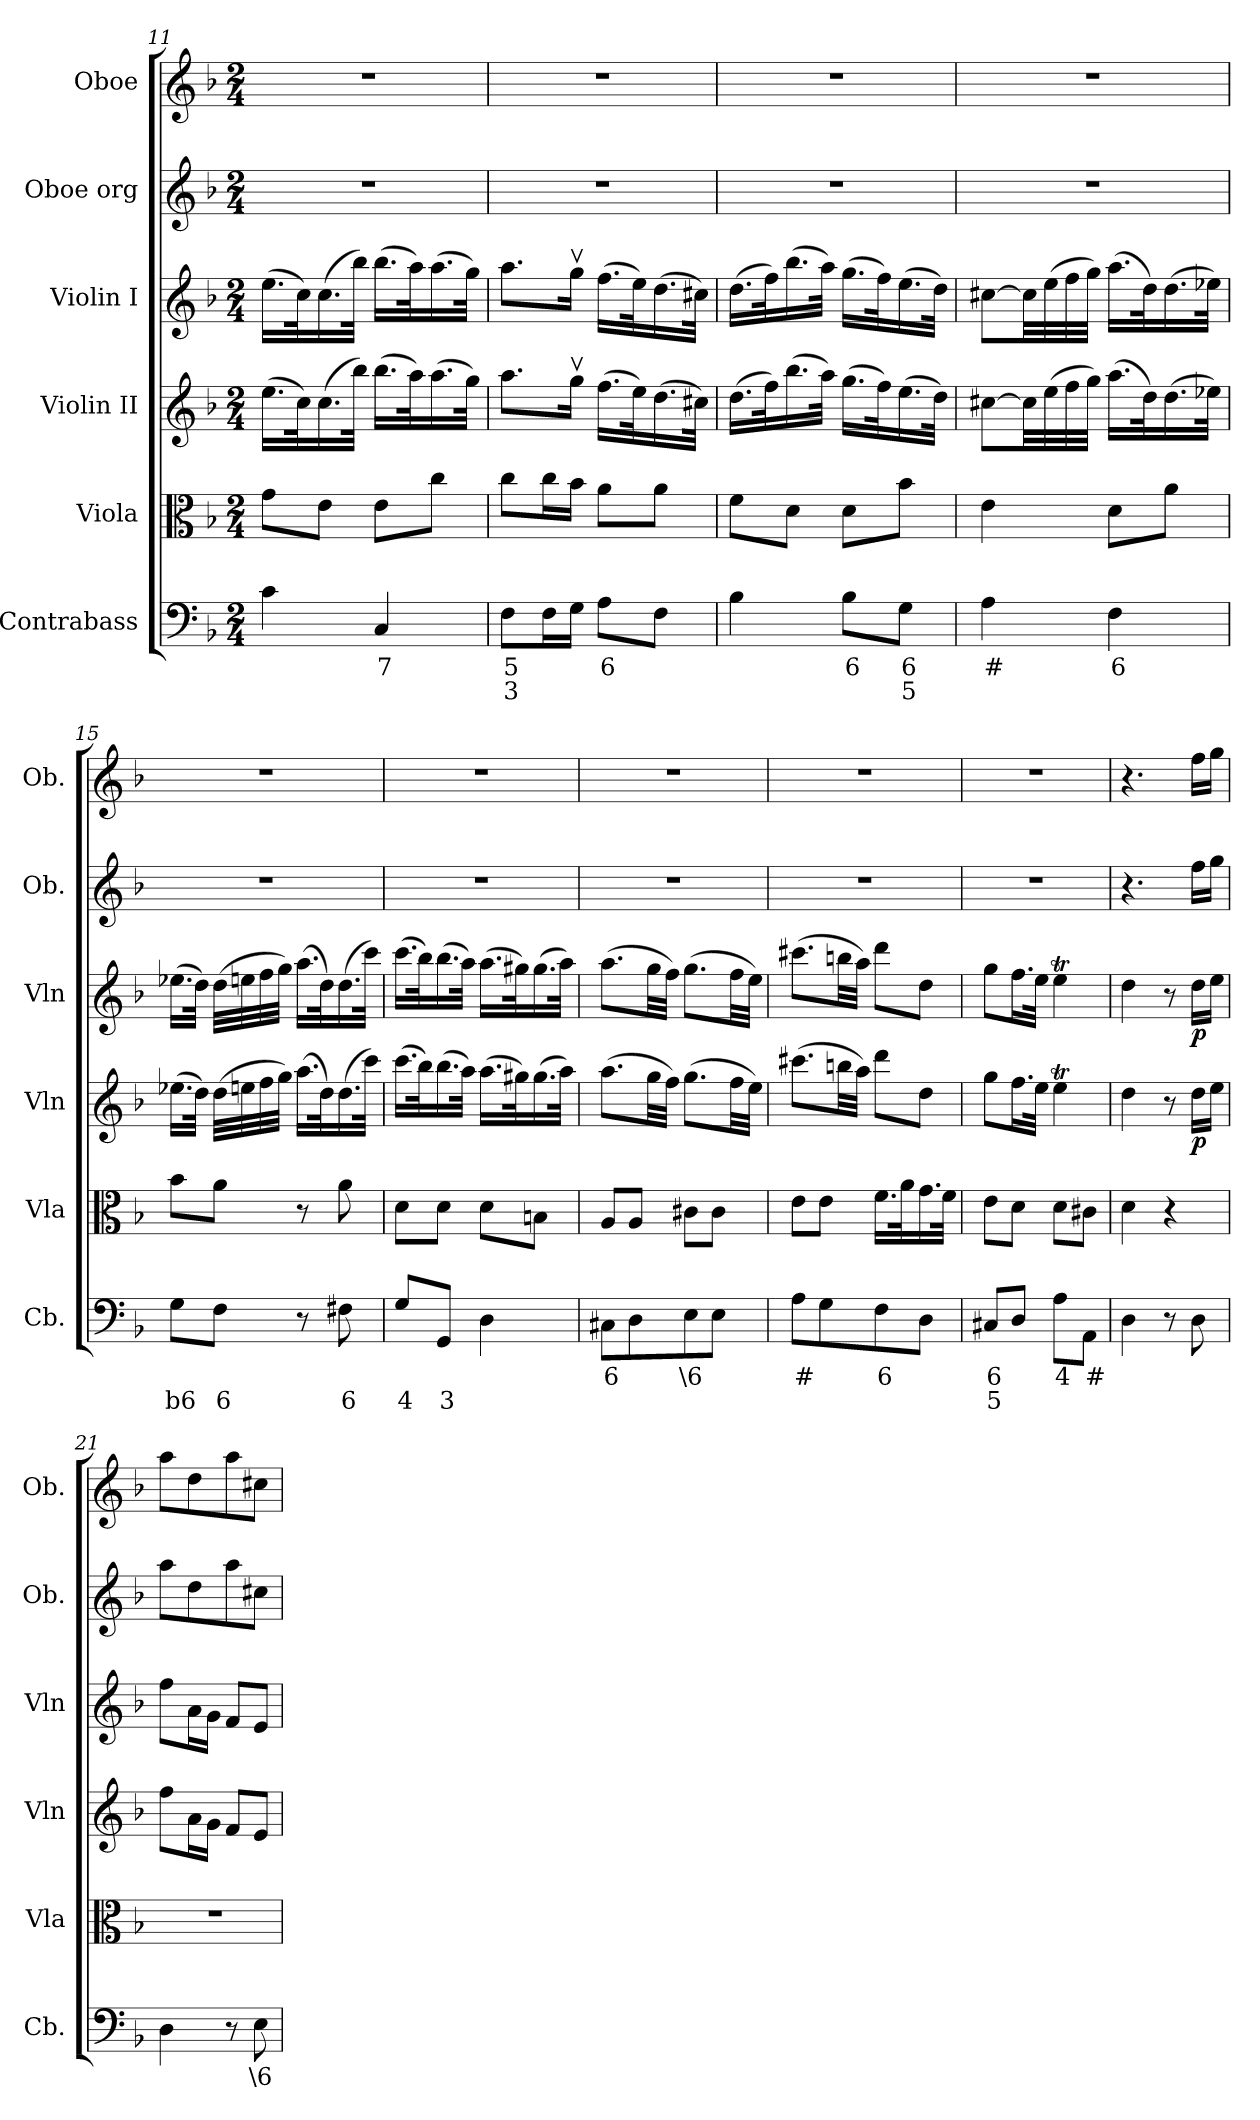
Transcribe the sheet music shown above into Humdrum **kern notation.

**kern	**text	**text	**kern	**kern	**dynam	**kern	**dynam	**kern	**kern
*part6	*part6	*part6	*part5	*part4	*part4	*part3	*part3	*part2	*part1
*staff6	*staff6	*staff6	*staff5	*staff4	*staff4	*staff3	*staff3	*staff2	*staff1
*I"Contrabass	*	*	*I"Viola	*I"Violin II	*	*I"Violin I	*	*I"Oboe org	*I"Oboe
*I'Cb.	*	*	*I'Vla	*I'Vln	*	*I'Vln	*	*I'Ob.	*I'Ob.
*clefF4	*	*	*clefC3	*clefG2	*	*clefG2	*	*clefG2	*clefG2
*ITrd7c12	*	*	*	*	*	*	*	*	*
*k[b-]	*	*	*k[b-]	*k[b-]	*	*k[b-]	*	*k[b-]	*k[b-]
*M2/4	*	*	*M2/4	*M2/4	*	*M2/4	*	*M2/4	*M2/4
=11	=11	=11	=11	=11	=11	=11	=11	=11	=11
4C\	.	.	8g\L	(>16.ee\LL	.	(>16.ee\LL	.	2r	2r
.	.	.	.	32cc\K)	.	32cc\K)	.	.	.
.	.	.	8e\J	(>16.cc\	.	(>16.cc\	.	.	.
.	.	.	.	32bb-\JJk)	.	32bb-\JJk)	.	.	.
4CC/	7	.	8e\L	(>16.bb-\LL	.	(>16.bb-\LL	.	.	.
.	.	.	.	32aa\K)	.	32aa\K)	.	.	.
.	.	.	8cc\J	(>16.aa\	.	(>16.aa\	.	.	.
.	.	.	.	32gg\JJk)	.	32gg\JJk)	.	.	.
=12	=12	=12	=12	=12	=12	=12	=12	=12	=12
8FF\L	5	3	8cc\L	8.aa\L	.	8.aa\L	.	2r	2r
16FF\L	.	.	16cc\L	.	.	.	.	.	.
16GG\JJ	.	.	16b-\JJ	16ggv\Jk	.	16ggv\Jk	.	.	.
8AA\L	6	.	8a\L	(>16.ff\LL	.	(>16.ff\LL	.	.	.
.	.	.	.	32ee\K)	.	32ee\K)	.	.	.
8FF\J	.	.	8a\J	(>16.dd\	.	(>16.dd\	.	.	.
.	.	.	.	32cc#X\JJk)	.	32cc#X\JJk)	.	.	.
=13	=13	=13	=13	=13	=13	=13	=13	=13	=13
4BB-\	.	.	8f\L	(>16.dd\LL	.	(>16.dd\LL	.	2r	2r
.	.	.	.	32ff\K)	.	32ff\K)	.	.	.
.	.	.	8d\J	(>16.bb-\	.	(>16.bb-\	.	.	.
.	.	.	.	32aa\JJk)	.	32aa\JJk)	.	.	.
8BB-\L	6	.	8d\L	(>16.gg\LL	.	(>16.gg\LL	.	.	.
.	.	.	.	32ff\K)	.	32ff\K)	.	.	.
8GG\J	6	5	8b-\J	(>16.ee\	.	(>16.ee\	.	.	.
.	.	.	.	32dd\JJk)	.	32dd\JJk)	.	.	.
=14	=14	=14	=14	=14	=14	=14	=14	=14	=14
4AA\	#	.	4e\	[8cc#X\L	.	[8cc#X\L	.	2r	2r
.	.	.	.	32cc#\LL]	.	32cc#\LL]	.	.	.
.	.	.	.	(>32ee\	.	(>32ee\	.	.	.
.	.	.	.	32ff\	.	32ff\	.	.	.
.	.	.	.	32gg\JJJ)	.	32gg\JJJ)	.	.	.
4FF\	6	.	8d\L	(>16.aa\LL	.	(>16.aa\LL	.	.	.
.	.	.	.	32dd\K)	.	32dd\K)	.	.	.
.	.	.	8a\J	(>16.dd\	.	(>16.dd\	.	.	.
.	.	.	.	32ee-X\JJk)	.	32ee-X\JJk)	.	.	.
=15	=15	=15	=15	=15	=15	=15	=15	=15	=15
8GG\L	.	b6	8b-\L	(>16.ee-X\LL	.	(>16.ee-X\LL	.	2r	2r
.	.	.	.	32dd\JJk)	.	32dd\JJk)	.	.	.
8FF\J	.	6	8a\J	(>32dd\LLL	.	(>32dd\LLL	.	.	.
.	.	.	.	32een\	.	32een\	.	.	.
.	.	.	.	32ff\	.	32ff\	.	.	.
.	.	.	.	32gg\JJJ)	.	32gg\JJJ)	.	.	.
8r	.	.	8r	(>16.aa\LL	.	(>16.aa\LL	.	.	.
.	.	.	.	32dd\K)	.	32dd\K)	.	.	.
8FF#X\	.	6	8a\	(>16.dd\	.	(>16.dd\	.	.	.
.	.	.	.	32ccc\JJk)	.	32ccc\JJk)	.	.	.
=16	=16	=16	=16	=16	=16	=16	=16	=16	=16
8GG/L	.	4	8d\L	(>16.ccc\LL	.	(>16.ccc\LL	.	2r	2r
.	.	.	.	32bb-\K)	.	32bb-\K)	.	.	.
8GGG/J	.	3	8d\J	(>16.bb-\	.	(>16.bb-\	.	.	.
.	.	.	.	32aa\JJk)	.	32aa\JJk)	.	.	.
4DD\	.	.	8d\L	(>16.aa\LL	.	(>16.aa\LL	.	.	.
.	.	.	.	32gg#X\K)	.	32gg#X\K)	.	.	.
.	.	.	8Bn\J	(>16.gg#\	.	(>16.gg#\	.	.	.
.	.	.	.	32aa\JJk)	.	32aa\JJk)	.	.	.
=17	=17	=17	=17	=17	=17	=17	=17	=17	=17
8CC#X\L	6	.	8A/L	(>8.aa\L	.	(>8.aa\L	.	2r	2r
8DD\	.	.	8A/J	.	.	.	.	.	.
.	.	.	.	32gg\LL	.	32gg\LL	.	.	.
.	.	.	.	32ff\JJJ)	.	32ff\JJJ)	.	.	.
8EE\	\6	.	8c#X\L	(>8.gg\L	.	(>8.gg\L	.	.	.
8EE\J	.	.	8c#\J	.	.	.	.	.	.
.	.	.	.	32ff\LL	.	32ff\LL	.	.	.
.	.	.	.	32ee\JJJ)	.	32ee\JJJ)	.	.	.
=18	=18	=18	=18	=18	=18	=18	=18	=18	=18
8AA\L	#	.	8e\L	(>8.ccc#X\L	.	(>8.ccc#X\L	.	2r	2r
8GG\	.	.	8e\J	.	.	.	.	.	.
.	.	.	.	32bbn\LL	.	32bbn\LL	.	.	.
.	.	.	.	32aa\JJJ)	.	32aa\JJJ)	.	.	.
8FF\	6	.	16.f\LL	8ddd\L	.	8ddd\L	.	.	.
.	.	.	32a\K	.	.	.	.	.	.
8DD\J	.	.	16.g\	8dd\J	.	8dd\J	.	.	.
.	.	.	32f\JJk	.	.	.	.	.	.
=19	=19	=19	=19	=19	=19	=19	=19	=19	=19
8CC#X/L	6	5	8e\L	8gg\L	.	8gg\L	.	2r	2r
8DD/J	.	.	8d\J	16.ff\L	.	16.ff\L	.	.	.
.	.	.	.	32ee\JJk	.	32ee\JJk	.	.	.
8AA\L	4	.	8d\L	4eet\	.	4eet\	.	.	.
8AAA\J	#	.	8c#X\J	.	.	.	.	.	.
=20	=20	=20	=20	=20	=20	=20	=20	=20	=20
4DD\	.	.	4d\	4dd\	.	4dd\	.	4.r	4.r
8r	.	.	4r	8r	.	8r	.	.	.
!	!	!	!	!	!LO:DY:b	!	!LO:DY:b	!	!
8DD\	.	.	.	16dd\LL	p	16dd\LL	p	16ff\LL	16ff\LL
.	.	.	.	16ee\JJ	.	16ee\JJ	.	16gg\JJ	16gg\JJ
=21	=21	=21	=21	=21	=21	=21	=21	=21	=21
4DD\	.	.	2r	8ff\L	.	8ff\L	.	8aa\L	8aa\L
.	.	.	.	16a\L	.	16a\L	.	8dd\	8dd\
.	.	.	.	16g\JJ	.	16g\JJ	.	.	.
8r	.	.	.	8f/L	.	8f/L	.	8aa\	8aa\
8EE\	\6	.	.	8e/J	.	8e/J	.	8cc#X\J	8cc#X\J
=	=	=	=	=	=	=	=	=	=
*-	*-	*-	*-	*-	*-	*-	*-	*-	*-
